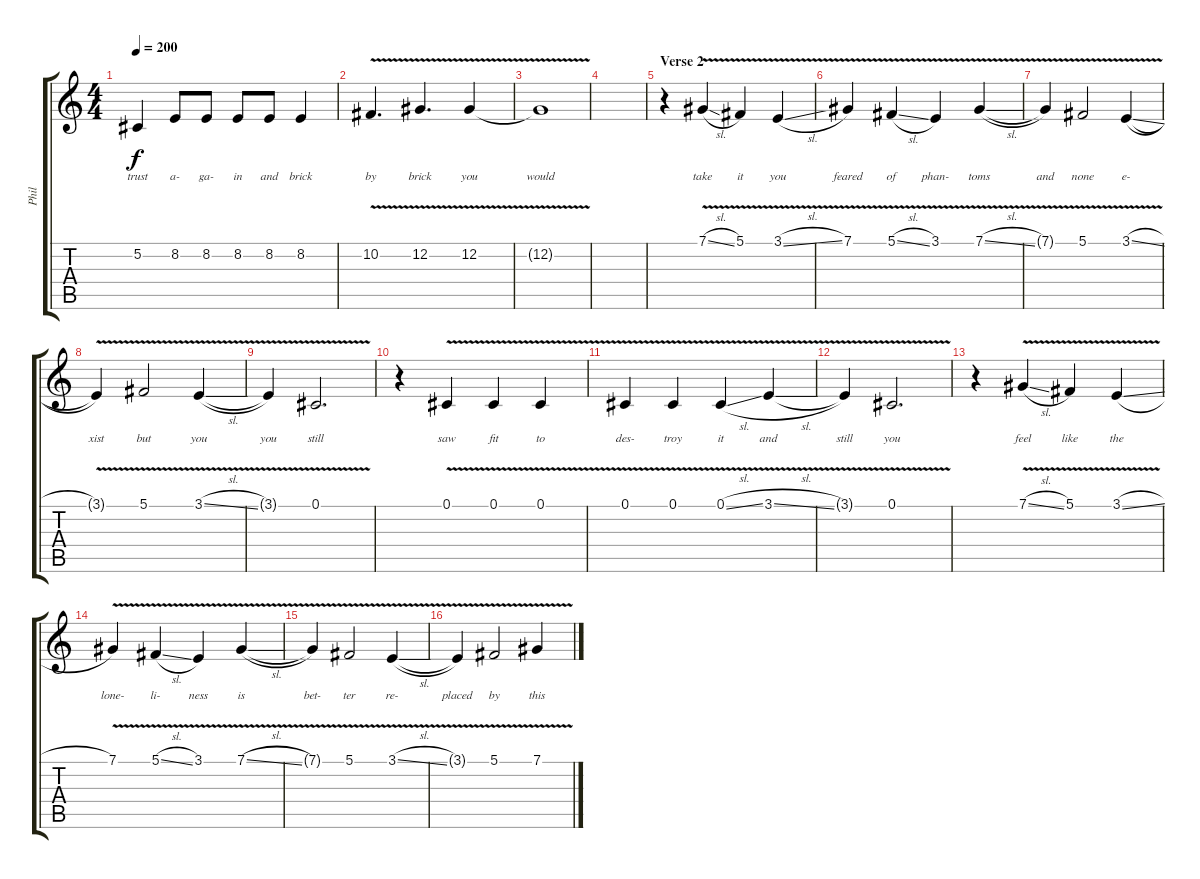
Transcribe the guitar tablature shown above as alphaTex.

\track ("Phil" "Phil") {instrument violin}
\staff {score tabs}
\tuning (Db4 Ab3 E3 B2 Gb2 Db2) {hide}
\ts (4 4)
\tempo 200
\clef g2
\ks c
5.2.4{lyrics (0 "trust") lyrics (1 "") lyrics (2 "") lyrics (3 "") lyrics (4 "") dy f} 8.2.8{lyrics (0 "a-") lyrics (1 "") lyrics (2 "") lyrics (3 "") lyrics (4 "")} 8.2.8{lyrics (0 "ga-") lyrics (1 "") lyrics (2 "") lyrics (3 "") lyrics (4 "")} 8.2.8{lyrics (0 "in") lyrics (1 "") lyrics (2 "") lyrics (3 "") lyrics (4 "")} 8.2.8{lyrics (0 "and") lyrics (1 "") lyrics (2 "") lyrics (3 "") lyrics (4 "")} 8.2.4{lyrics (0 "brick") lyrics (1 "") lyrics (2 "") lyrics (3 "") lyrics (4 "")} |
10.2{v}.4{d lyrics (0 "by") lyrics (1 "") lyrics (2 "") lyrics (3 "") lyrics (4 "")} 12.2{v}.4{d lyrics (0 "brick") lyrics (1 "") lyrics (2 "") lyrics (3 "") lyrics (4 "")} 12.2{v}.4{lyrics (0 "you") lyrics (1 "") lyrics (2 "") lyrics (3 "") lyrics (4 "")} |
12.2{t}.1{lyrics (0 "would") lyrics (1 "") lyrics (2 "") lyrics (3 "") lyrics (4 "")} |
|
\section ("" "Verse 2")
r.4 7.1{v sl}.4{lyrics (0 "take") lyrics (1 "") lyrics (2 "") lyrics (3 "") lyrics (4 "")} 5.1{v}.4{lyrics (0 "it") lyrics (1 "") lyrics (2 "") lyrics (3 "") lyrics (4 "")} 3.1{v sl}.4{lyrics (0 "you") lyrics (1 "") lyrics (2 "") lyrics (3 "") lyrics (4 "")} |
7.1{v}.4{lyrics (0 "feared") lyrics (1 "") lyrics (2 "") lyrics (3 "") lyrics (4 "")} 5.1{v sl}.4{lyrics (0 "of") lyrics (1 "") lyrics (2 "") lyrics (3 "") lyrics (4 "")} 3.1{v}.4{lyrics (0 "phan-") lyrics (1 "") lyrics (2 "") lyrics (3 "") lyrics (4 "")} 7.1{v sl}.4{lyrics (0 "toms") lyrics (1 "") lyrics (2 "") lyrics (3 "") lyrics (4 "")} |
7.1{t}.4{lyrics (0 "and") lyrics (1 "") lyrics (2 "") lyrics (3 "") lyrics (4 "")} 5.1{v}.2{lyrics (0 "none") lyrics (1 "") lyrics (2 "") lyrics (3 "") lyrics (4 "")} 3.1{v sl}.4{lyrics (0 "e-") lyrics (1 "") lyrics (2 "") lyrics (3 "") lyrics (4 "")} |
3.1{t}.4{lyrics (0 "xist") lyrics (1 "") lyrics (2 "") lyrics (3 "") lyrics (4 "")} 5.1{v}.2{lyrics (0 "but") lyrics (1 "") lyrics (2 "") lyrics (3 "") lyrics (4 "")} 3.1{v sl}.4{lyrics (0 "you") lyrics (1 "") lyrics (2 "") lyrics (3 "") lyrics (4 "")} |
3.1{t}.4{lyrics (0 "you") lyrics (1 "") lyrics (2 "") lyrics (3 "") lyrics (4 "")} 0.1{v}.2{d lyrics (0 "still") lyrics (1 "") lyrics (2 "") lyrics (3 "") lyrics (4 "")} |
r.4 0.1{v}.4{lyrics (0 "saw") lyrics (1 "") lyrics (2 "") lyrics (3 "") lyrics (4 "")} 0.1{v}.4{lyrics (0 "fit") lyrics (1 "") lyrics (2 "") lyrics (3 "") lyrics (4 "")} 0.1{v}.4{lyrics (0 "to") lyrics (1 "") lyrics (2 "") lyrics (3 "") lyrics (4 "")} |
0.1{v}.4{lyrics (0 "des-") lyrics (1 "") lyrics (2 "") lyrics (3 "") lyrics (4 "")} 0.1{v}.4{lyrics (0 "troy") lyrics (1 "") lyrics (2 "") lyrics (3 "") lyrics (4 "")} 0.1{v sl}.4{lyrics (0 "it") lyrics (1 "") lyrics (2 "") lyrics (3 "") lyrics (4 "")} 3.1{v sl}.4{lyrics (0 "and") lyrics (1 "") lyrics (2 "") lyrics (3 "") lyrics (4 "")} |
3.1{t}.4{lyrics (0 "still") lyrics (1 "") lyrics (2 "") lyrics (3 "") lyrics (4 "")} 0.1{v}.2{d lyrics (0 "you") lyrics (1 "") lyrics (2 "") lyrics (3 "") lyrics (4 "")} |
r.4 7.1{v sl}.4{lyrics (0 "feel") lyrics (1 "") lyrics (2 "") lyrics (3 "") lyrics (4 "")} 5.1{v}.4{lyrics (0 "like") lyrics (1 "") lyrics (2 "") lyrics (3 "") lyrics (4 "")} 3.1{v sl}.4{lyrics (0 "the") lyrics (1 "") lyrics (2 "") lyrics (3 "") lyrics (4 "")} |
7.1{v}.4{lyrics (0 "lone-") lyrics (1 "") lyrics (2 "") lyrics (3 "") lyrics (4 "")} 5.1{v sl}.4{lyrics (0 "li-") lyrics (1 "") lyrics (2 "") lyrics (3 "") lyrics (4 "")} 3.1{v}.4{lyrics (0 "ness") lyrics (1 "") lyrics (2 "") lyrics (3 "") lyrics (4 "")} 7.1{v sl}.4{lyrics (0 "is") lyrics (1 "") lyrics (2 "") lyrics (3 "") lyrics (4 "")} |
7.1{t}.4{lyrics (0 "bet-") lyrics (1 "") lyrics (2 "") lyrics (3 "") lyrics (4 "")} 5.1{v}.2{lyrics (0 "ter") lyrics (1 "") lyrics (2 "") lyrics (3 "") lyrics (4 "")} 3.1{v sl}.4{lyrics (0 "re-") lyrics (1 "") lyrics (2 "") lyrics (3 "") lyrics (4 "")} |
3.1{t}.4{lyrics (0 "placed") lyrics (1 "") lyrics (2 "") lyrics (3 "") lyrics (4 "")} 5.1{v}.2{lyrics (0 "by") lyrics (1 "") lyrics (2 "") lyrics (3 "") lyrics (4 "")} 7.1{v}.4{lyrics (0 "this") lyrics (1 "") lyrics (2 "") lyrics (3 "") lyrics (4 "")}
